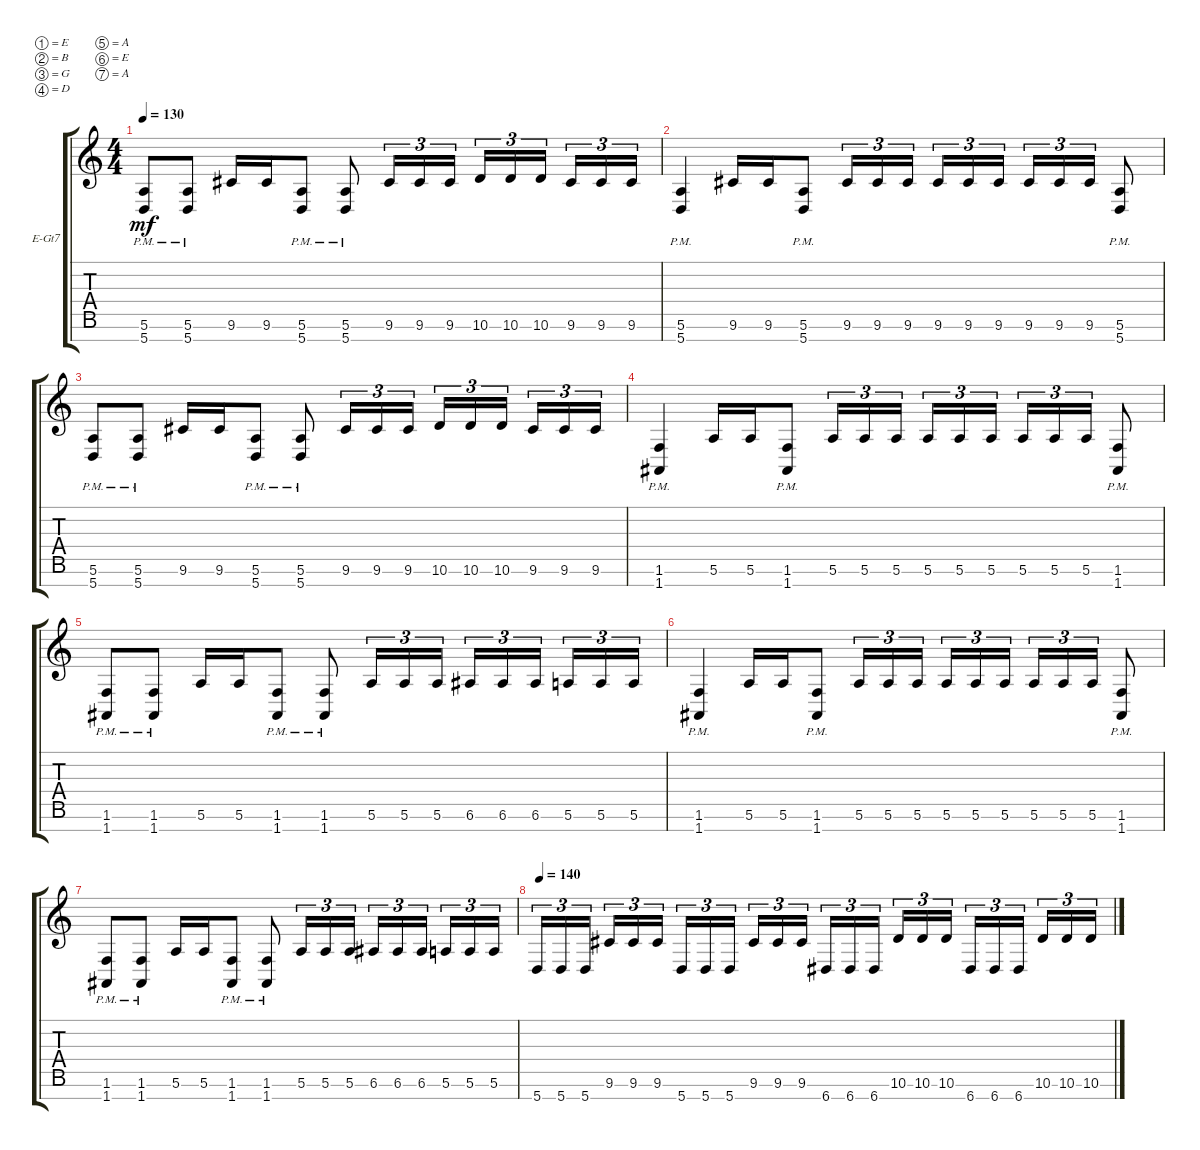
\defaultSystemsLayout 4
\bracketExtendMode groupsimilarinstruments
\firstSystemTrackNameOrientation horizontal
\otherSystemsTrackNameOrientation horizontal
\track ("Electric Guitar" "E-Gt7") {instrument overdrivenguitar}
\staff {score tabs}
\tuning (E4 B3 G3 D3 A2 E2 A1)
\ts (4 4)
\tempo 130
\clef g2
\ks c
(5.7{pm} 5.6{pm}).8{dy mf} (5.7{pm} 5.6{pm}).8 9.6.16 9.6.16 (5.7{pm} 5.6{pm}).8 (5.7{pm} 5.6{pm}).8 9.6.16{tu (3 2)} 9.6.16{tu (3 2)} 9.6.16{tu (3 2)} 10.6.16{tu (3 2)} 10.6.16{tu (3 2)} 10.6.16{tu (3 2)} 9.6.16{tu (3 2)} 9.6.16{tu (3 2)} 9.6.16{tu (3 2)} |
(5.7{pm} 5.6{pm}).4 9.6.16 9.6.16 (5.6{pm} 5.7{pm}).8 9.6.16{tu (3 2)} 9.6.16{tu (3 2)} 9.6.16{tu (3 2)} 9.6.16{tu (3 2)} 9.6.16{tu (3 2)} 9.6.16{tu (3 2)} 9.6.16{tu (3 2)} 9.6.16{tu (3 2)} 9.6.16{tu (3 2)} (5.7{pm} 5.6{pm}).8 |
(5.7{pm} 5.6{pm}).8 (5.7{pm} 5.6{pm}).8 9.6.16 9.6.16 (5.7{pm} 5.6{pm}).8 (5.7{pm} 5.6{pm}).8 9.6.16{tu (3 2)} 9.6.16{tu (3 2)} 9.6.16{tu (3 2)} 10.6.16{tu (3 2)} 10.6.16{tu (3 2)} 10.6.16{tu (3 2)} 9.6.16{tu (3 2)} 9.6.16{tu (3 2)} 9.6.16{tu (3 2)} |
(1.7{pm} 1.6{pm}).4 5.6.16 5.6.16 (1.6{pm} 1.7{pm}).8 5.6.16{tu (3 2)} 5.6.16{tu (3 2)} 5.6.16{tu (3 2)} 5.6.16{tu (3 2)} 5.6.16{tu (3 2)} 5.6.16{tu (3 2)} 5.6.16{tu (3 2)} 5.6.16{tu (3 2)} 5.6.16{tu (3 2)} (1.7{pm} 1.6{pm}).8 |
(1.7{pm} 1.6{pm}).8 (1.7{pm} 1.6{pm}).8 5.6.16 5.6.16 (1.7{pm} 1.6{pm}).8 (1.7{pm} 1.6{pm}).8 5.6.16{tu (3 2)} 5.6.16{tu (3 2)} 5.6.16{tu (3 2)} 6.6.16{tu (3 2)} 6.6.16{tu (3 2)} 6.6.16{tu (3 2)} 5.6.16{tu (3 2)} 5.6.16{tu (3 2)} 5.6.16{tu (3 2)} |
(1.7{pm} 1.6{pm}).4 5.6.16 5.6.16 (1.6{pm} 1.7{pm}).8 5.6.16{tu (3 2)} 5.6.16{tu (3 2)} 5.6.16{tu (3 2)} 5.6.16{tu (3 2)} 5.6.16{tu (3 2)} 5.6.16{tu (3 2)} 5.6.16{tu (3 2)} 5.6.16{tu (3 2)} 5.6.16{tu (3 2)} (1.7{pm} 1.6{pm}).8 |
(1.7{pm} 1.6{pm}).8 (1.7{pm} 1.6{pm}).8 5.6.16 5.6.16 (1.7{pm} 1.6{pm}).8 (1.7{pm} 1.6{pm}).8 5.6.16{tu (3 2)} 5.6.16{tu (3 2)} 5.6.16{tu (3 2)} 6.6.16{tu (3 2)} 6.6.16{tu (3 2)} 6.6.16{tu (3 2)} 5.6.16{tu (3 2)} 5.6.16{tu (3 2)} 5.6.16{tu (3 2)} |
\tempo (140 0.00625)
5.7.16{tu (3 2)} 5.7.16{tu (3 2)} 5.7.16{tu (3 2)} 9.6.16{tu (3 2)} 9.6.16{tu (3 2)} 9.6.16{tu (3 2)} 5.7.16{tu (3 2)} 5.7.16{tu (3 2)} 5.7.16{tu (3 2)} 9.6.16{tu (3 2)} 9.6.16{tu (3 2)} 9.6.16{tu (3 2)} 6.7.16{tu (3 2)} 6.7.16{tu (3 2)} 6.7.16{tu (3 2)} 10.6.16{tu (3 2)} 10.6.16{tu (3 2)} 10.6.16{tu (3 2)} 6.7.16{tu (3 2)} 6.7.16{tu (3 2)} 6.7.16{tu (3 2)} 10.6.16{tu (3 2)} 10.6.16{tu (3 2)} 10.6.16{tu (3 2)}
